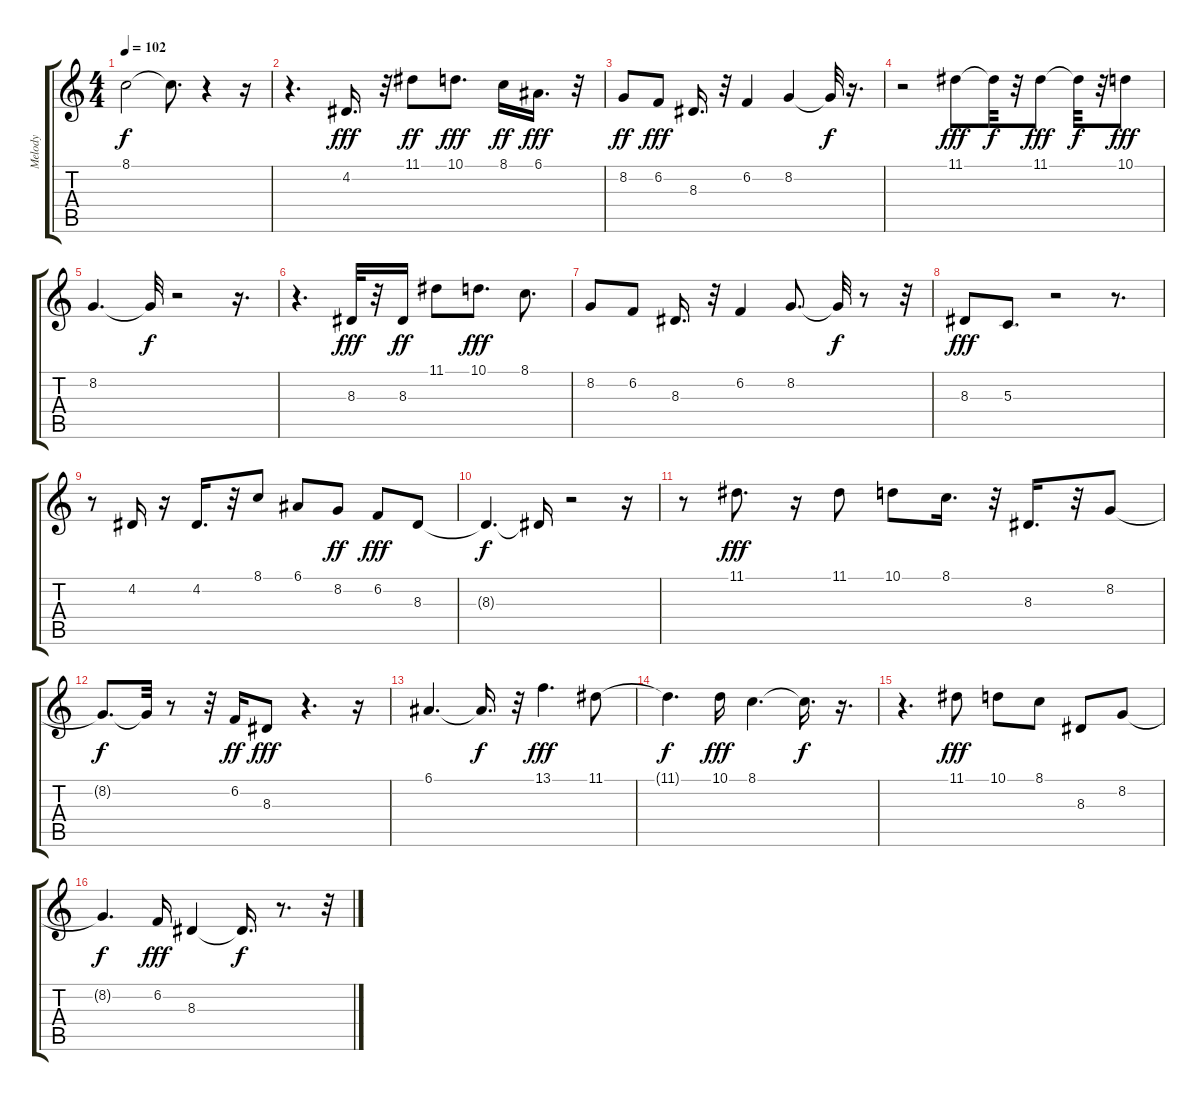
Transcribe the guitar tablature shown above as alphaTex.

\track ("Melody" "Melody") {instrument sopranosax}
\staff {score tabs}
\tuning (E4 B3 G3 D3 A2 E2) {hide}
\ts (4 4)
\tempo 102
\clef g2
\ks c
8.1{t}.2{dy f} 8.1{t}.8{d} r.4 r.16 |
r.4{d} 4.2.16{d dy fff} r.32 11.1.8{dy ff} 10.1.8{d dy fff} 8.1.16{dy ff} 6.1.16{d dy fff} r.32 |
8.2.8{dy ff} 6.2.8{dy fff} 8.3.16{d} r.32 6.2.4 8.2.4 8.2{t}.32{dy f} r.16{d} |
r.2 11.1.8{dy fff} 11.1{t}.32{dy f} r.32 11.1.8{dy fff} 11.1{t}.32{dy f} r.32 10.1.8{dy fff} |
8.2.4{d} 8.2{t}.32{dy f} r.2 r.16{d} |
r.4{d} 8.3.32{dy fff} r.32 8.3.16{dy ff} 11.1.8 10.1.8{d dy fff} 8.1.8{d} |
8.2.8 6.2.8 8.3.16{d} r.32 6.2.4 8.2.8{d} 8.2{t}.32{dy f} r.8 r.32 |
8.3.8{dy fff} 5.3.8{d} r.2 r.8{d} |
r.8 4.2.16 r.16 4.2.16{d} r.32 8.1.8 6.1.8 8.2.8{dy ff} 6.2.8{dy fff} 8.3.8 |
8.3{t}.4{d dy f} 8.3{t}.16 r.2 r.16 |
r.8 11.1.8{d dy fff} r.16 11.1.8 10.1.8 8.1.16{d} r.32 8.3.16{d} r.32 8.2.8 |
8.2{t}.8{d dy f} 8.2{t}.32 r.8 r.32 6.2.16{dy ff} 8.3.8{dy fff} r.4{d} r.16 |
6.1.4{d} 6.1{t}.16{d dy f} r.32 13.1.4{d dy fff} 11.1.8 |
11.1{t}.4{d dy f} 10.1.16{dy fff} 8.1.4{d} 8.1{t}.16{d dy f} r.16{d} |
r.4{d} 11.1.8{dy fff} 10.1.8 8.1.8 8.3.8 8.2.8 |
8.2{t}.4{d dy f} 6.2.16{dy fff} 8.3.4 8.3{t}.16{d dy f} r.8{d} r.32
